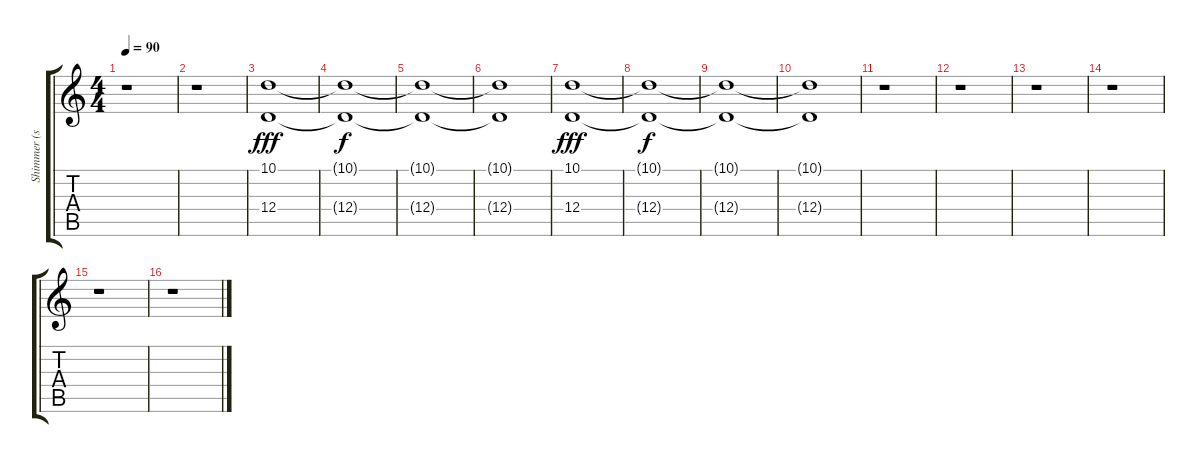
\track ("Shimmer (sweep)" "Shimmer (s") {instrument pad8sweep}
\staff {score tabs}
\tuning (E4 B3 G3 D3 A2 E2) {hide}
\ts (4 4)
\tempo 90
\clef g2
\ks c
r.1{dy f} |
r.1 |
(10.1 12.4).1{dy fff balance 0} |
(10.1{t} 12.4{t}).1{dy f} |
(10.1{t} 12.4{t}).1 |
(10.1{t} 12.4{t}).1 |
(10.1 12.4).1{dy fff balance 16} |
(10.1{t} 12.4{t}).1{dy f} |
(10.1{t} 12.4{t}).1 |
(10.1{t} 12.4{t}).1 |
r.1 |
r.1 |
r.1 |
r.1 |
r.1 |
r.1
